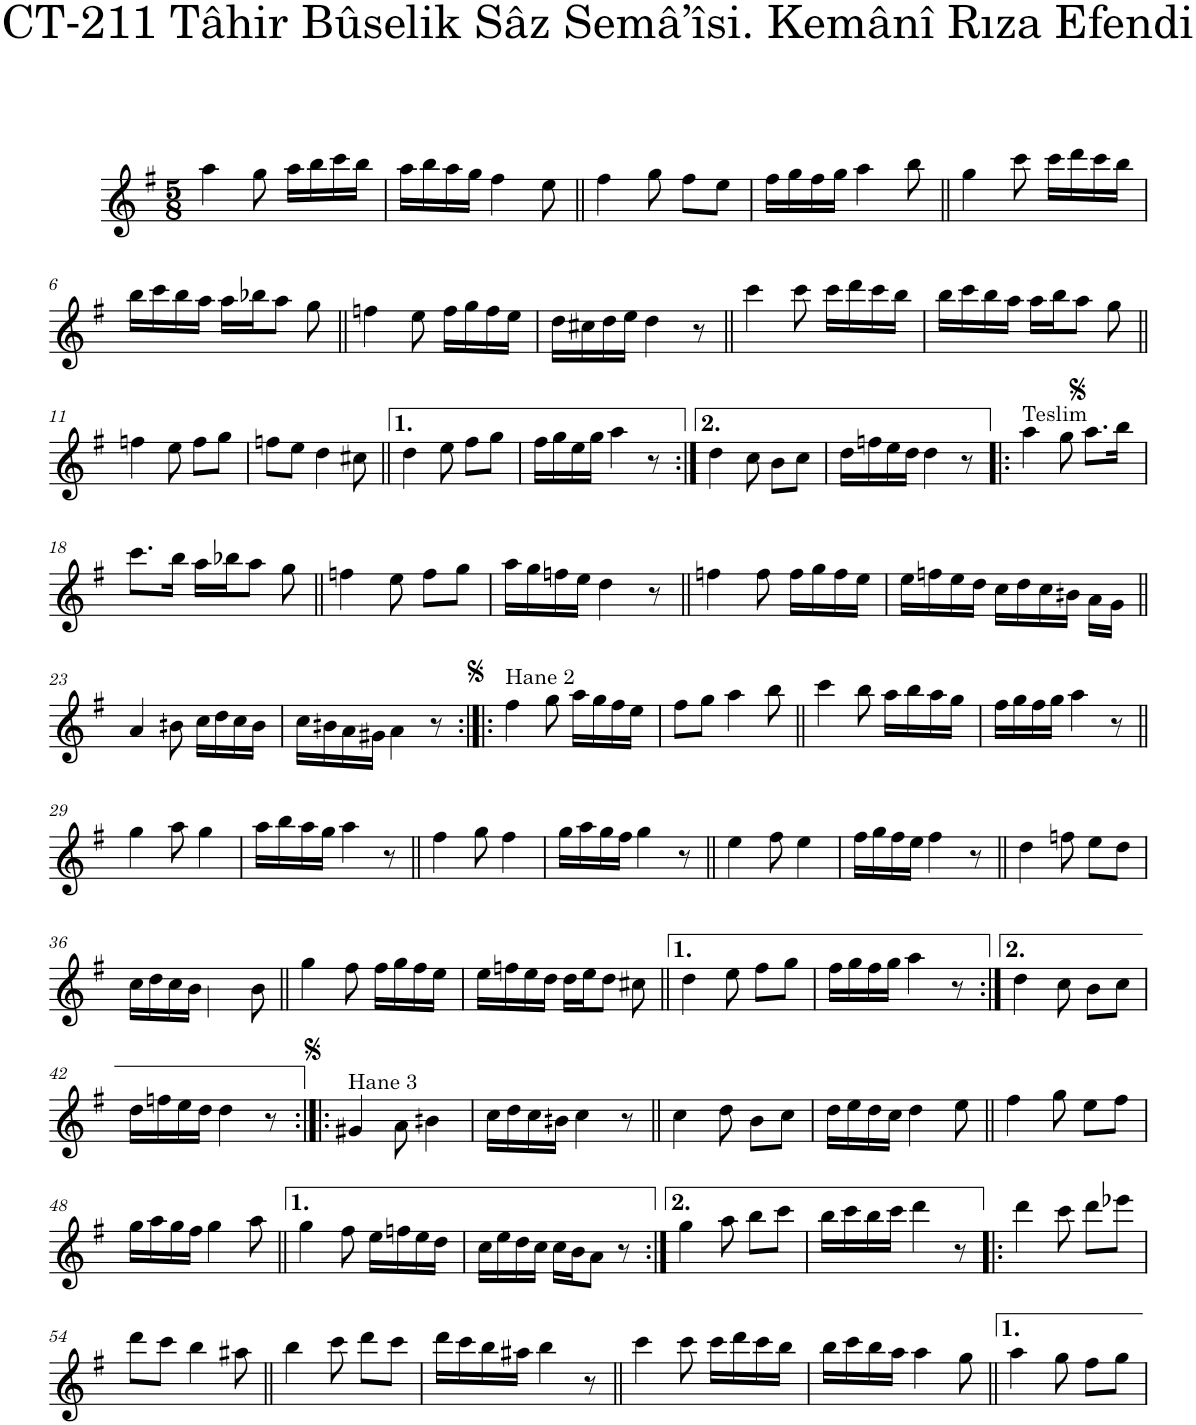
**kern
*part1
*staff1
*I"Voice
*I'Vo.
*clefG2
*k[f#]
*M5/8
=1
4aa\
8gg\
16aa\LL
16bb\
16ccc\
16bb\JJ
=2
16aa\LL
16bb\
16aa\
16gg\JJ
4ff#\
8ee\
=3||
4ff#\
8gg\
8ff#\L
8ee\J
=4
16ff#\LL
16gg\
16ff#\
16gg\JJ
4aa\
8bb\
=5||
4gg\
8ccc\
16ccc\LL
16ddd\
16ccc\
16bb\JJ
!!LO:LB:g=z
=6
16bb\LL
16ccc\
16bb\
16aa\JJ
16aa\LL
16bb-X\J
8aa\J
8gg\
=7||
4ffn\
8ee\
16ff\LL
16gg\
16ff\
16ee\JJ
=8
16dd\LL
16cc#X\
16dd\
16ee\JJ
4dd\
8r
=9||
4ccc\
8ccc\
16ccc\LL
16ddd\
16ccc\
16bb\JJ
=10
16bb\LL
16ccc\
16bb\
16aa\JJ
16aa\LL
16bb\J
8aa\J
8gg\
!!LO:LB:g=z
=11||
4ffn\
8ee\
8ff\L
8gg\J
=12
8ffn\L
8ee\J
4dd\
8cc#X\
=13||
4dd\
8ee\
8ff#\L
8gg\J
=14
16ff#\LL
16gg\
16ee\
16gg\JJ
4aa\
8r
=15:|!
4dd\
8cc\
8b\L
8cc\J
=16
16dd\LL
16ffn\
16ee\
16dd\JJ
4dd\
8r
=17!|:
!LO:TX:a:t=Teslim
4aa\
8gg\
8.aa\L
16bb\Jk
!!LO:LB:g=z
=18
8.ccc\L
16bb\Jk
16aa\LL
16bb-X\J
8aa\J
8gg\
=19||
4ffn\
8ee\
8ff\L
8gg\J
=20
16aa\LL
16gg\
16ffn\
16ee\JJ
4dd\
8r
=21||
4ffn\
8ff\
16ff\LL
16gg\
16ff\
16ee\JJ
=22
16ee\LL
16ffn\
16ee\
16dd\JJ
16cc\LL
16dd\
16cc\
16bn\JJ
16a\LL
16g\JJ
!!LO:LB:g=z
=23||
4a/
8bn\
16cc\LL
16dd\
16cc\
16b\JJ
=24
16cc\LL
16bn\
16a\
16g#X\JJ
4a\
8r
=25:|!|:
!LO:TX:a:t=Hane 2
4ff#\
8gg\
16aa\LL
16gg\
16ff#\
16ee\JJ
=26
8ff#\L
8gg\J
4aa\
8bb\
=27||
4ccc\
8bb\
16aa\LL
16bb\
16aa\
16gg\JJ
=28
16ff#\LL
16gg\
16ff#\
16gg\JJ
4aa\
8r
!!LO:LB:g=z
=29||
4gg\
8aa\
4gg\
=30
16aa\LL
16bb\
16aa\
16gg\JJ
4aa\
8r
=31||
4ff#\
8gg\
4ff#\
=32
16gg\LL
16aa\
16gg\
16ff#\JJ
4gg\
8r
=33||
4ee\
8ff#\
4ee\
=34
16ff#\LL
16gg\
16ff#\
16ee\JJ
4ff#\
8r
=35||
4dd\
8ffn\
8ee\L
8dd\J
!!LO:LB:g=z
=36
16cc\LL
16dd\
16cc\
16b\JJ
4cc\
8b\
=37||
4gg\
8ff#\
16ff#\LL
16gg\
16ff#\
16ee\JJ
=38
16ee\LL
16ffn\
16ee\
16dd\JJ
16dd\LL
16ee\J
8dd\J
8cc#X\
=39||
4dd\
8ee\
8ff#\L
8gg\J
=40
16ff#\LL
16gg\
16ff#\
16gg\JJ
4aa\
8r
=41:|!
4dd\
8cc\
8b\L
8cc\J
!!LO:LB:g=z
=42
16dd\LL
16ffn\
16ee\
16dd\JJ
4dd\
8r
=43:|!|:
!LO:TX:a:t=Hane 3
4g#X/
8a\
4bn\
=44
16cc\LL
16dd\
16cc\
16bn\JJ
4cc\
8r
=45||
4cc\
8dd\
8b\L
8cc\J
=46
16dd\LL
16ee\
16dd\
16cc\JJ
4dd\
8ee\
=47||
4ff#\
8gg\
8ee\L
8ff#\J
!!LO:LB:g=z
=48
16gg\LL
16aa\
16gg\
16ff#\JJ
4gg\
8aa\
=49||
4gg\
8ff#\
16ee\LL
16ffn\
16ee\
16dd\JJ
=50
16cc\LL
16ee\
16dd\
16cc\JJ
16cc\LL
16b\J
8a\J
8r
=51:|!
4gg\
8aa\
8bb\L
8ccc\J
=52
16bb\LL
16ccc\
16bb\
16ccc\JJ
4ddd\
8r
=53!|:
4ddd\
8ccc\
8ddd\L
8eee-X\J
!!LO:LB:g=z
=54
8ddd\L
8ccc\J
4bb\
8aa#X\
=55||
4bb\
8ccc\
8ddd\L
8ccc\J
=56
16ddd\LL
16ccc\
16bb\
16aa#X\JJ
4bb\
8r
=57||
4ccc\
8ccc\
16ccc\LL
16ddd\
16ccc\
16bb\JJ
=58
16bb\LL
16ccc\
16bb\
16aa\JJ
4aa\
8gg\
=59||
4aa\
8gg\
8ff#\L
8gg\J
=
*-
